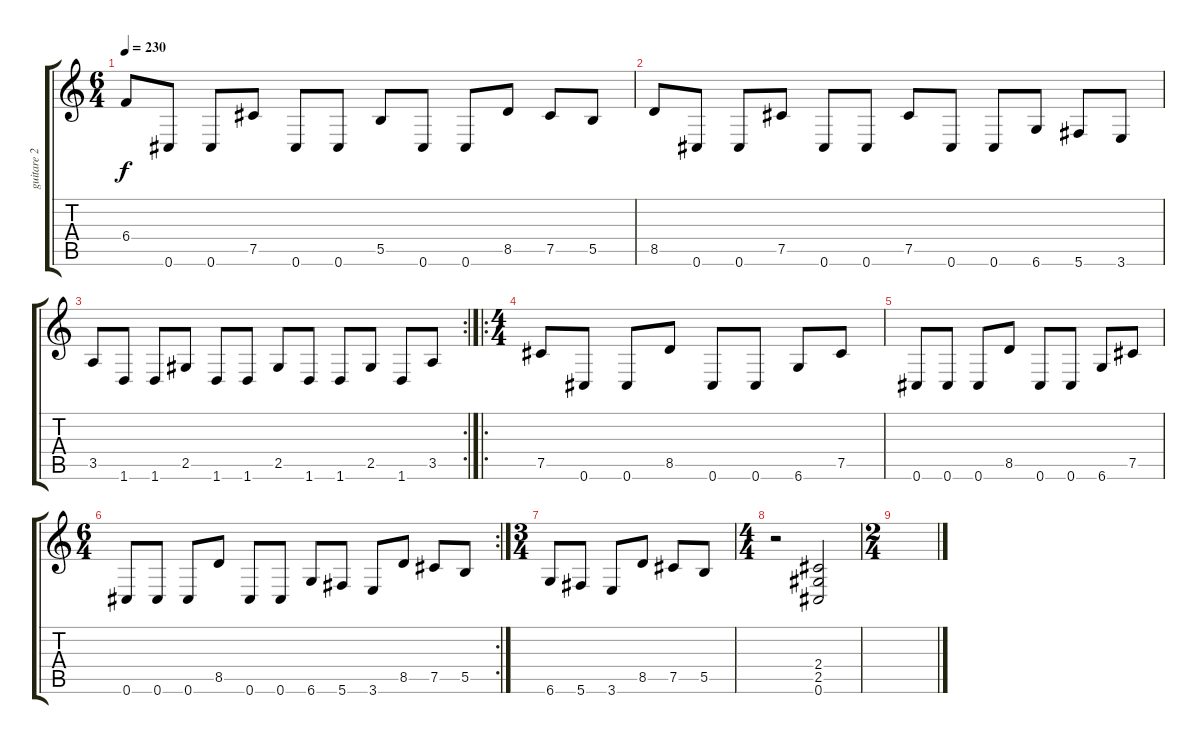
\track ("guitare 2" "guitare 2") {instrument distortionguitar}
\staff {score tabs}
\tuning (Db4 Ab3 E3 B2 Gb2 Db2) {hide}
\ts (6 4)
\tempo 230
\clef g2
\ks c
6.4.8{dy f} 0.6.8 0.6.8 7.5.8 0.6.8 0.6.8 5.5.8 0.6.8 0.6.8 8.5.8 7.5.8 5.5.8 |
8.5.8 0.6.8 0.6.8 7.5.8 0.6.8 0.6.8 7.5.8 0.6.8 0.6.8 6.6.8 5.6.8 3.6.8 |
\rc 2
3.5.8 1.6.8 1.6.8 2.5.8 1.6.8 1.6.8 2.5.8 1.6.8 1.6.8 2.5.8 1.6.8 3.5.8 |
\ro
\ts (4 4)
7.5.8 0.6.8 0.6.8 8.5.8 0.6.8 0.6.8 6.6.8 7.5.8 |
0.6.8 0.6.8 0.6.8 8.5.8 0.6.8 0.6.8 6.6.8 7.5.8 |
\rc 2
\ts (6 4)
0.6.8 0.6.8 0.6.8 8.5.8 0.6.8 0.6.8 6.6.8 5.6.8 3.6.8 8.5.8 7.5.8 5.5.8 |
\ts (3 4)
6.6.8 5.6.8 3.6.8 8.5.8 7.5.8 5.5.8 |
\ts (4 4)
r.2 (2.4 2.5 0.6).2 |
\ts (2 4)
